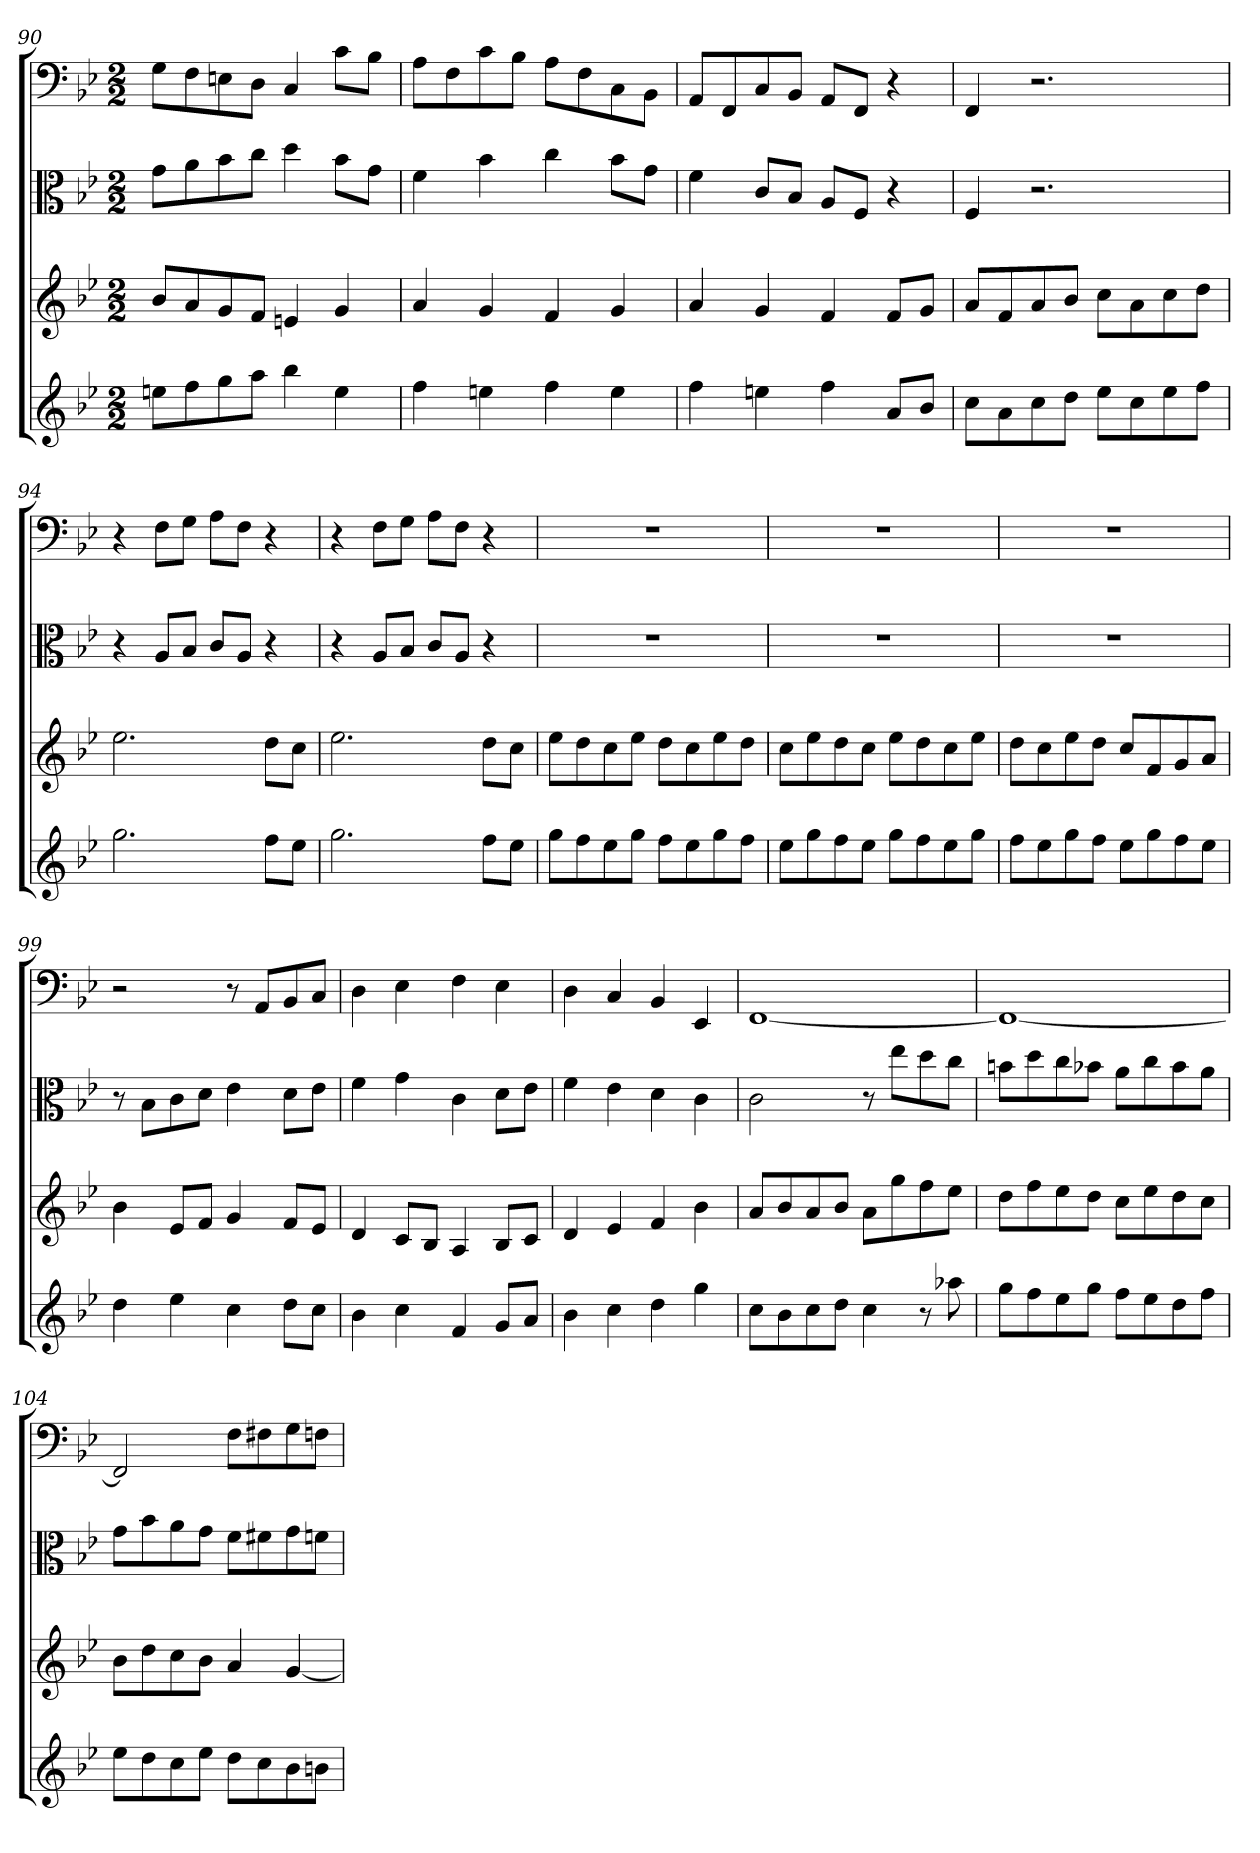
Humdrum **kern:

**kern	**kern	**kern	**kern
*part4	*part3	*part2	*part1
*staff4	*staff3	*staff2	*staff1
*	*	*clefC3	*clefF4
*k[b-e-]	*k[b-e-]	*k[b-e-]	*k[b-e-]
*B-:	*B-:	*B-:	*B-:
*M2/2	*M2/2	*M2/2	*M2/2
=90	=90	=90	=90
8eenL	8b-L	8g\L	8G\L
8ff	8a	8a\	8F\
8gg	8g	8b-\	8En\
8aaJ	8fJ	8cc\J	8D\J
4bb-	4en	4dd	4C
4ee	4g	8b-\L	8c\L
.	.	8g\J	8B-\J
=91	=91	=91	=91
4ff	4a	4f	8A\L
.	.	.	8F\
4een	4g	4b-	8c\
.	.	.	8B-\J
4ff	4f	4cc	8A\L
.	.	.	8F\
4ee	4g	8b-\L	8C\
.	.	8g\J	8BB-\J
=92	=92	=92	=92
4ff	4a	4f	8AA/L
.	.	.	8FF/
4een	4g	8c/L	8C/
.	.	8B-/J	8BB-/J
4ff	4f	8A/L	8AA/L
.	.	8F/J	8FF/J
8aL	8fL	4r	4r
8b-J	8gJ	.	.
=93	=93	=93	=93
8ccL	8aL	4F	4FF
8a	8f	.	.
8cc	8a	2.r	2.r
8ddJ	8b-J	.	.
8ee-L	8ccL	.	.
8cc	8a	.	.
8ee-	8cc	.	.
8ffJ	8ddJ	.	.
=94	=94	=94	=94
2.gg	2.ee-	4r	4r
.	.	8A/L	8F\L
.	.	8B-/J	8G\J
.	.	8c/L	8A\L
.	.	8A/J	8F\J
8ffL	8ddL	4r	4r
8ee-J	8ccJ	.	.
=95	=95	=95	=95
2.gg	2.ee-	4r	4r
.	.	8A/L	8F\L
.	.	8B-/J	8G\J
.	.	8c/L	8A\L
.	.	8A/J	8F\J
8ffL	8ddL	4r	4r
8ee-J	8ccJ	.	.
=96	=96	=96	=96
8ggL	8ee-L	1r	1r
8ff	8dd	.	.
8ee-	8cc	.	.
8ggJ	8ee-J	.	.
8ffL	8ddL	.	.
8ee-	8cc	.	.
8gg	8ee-	.	.
8ffJ	8ddJ	.	.
=97	=97	=97	=97
8ee-L	8ccL	1r	1r
8gg	8ee-	.	.
8ff	8dd	.	.
8ee-J	8ccJ	.	.
8ggL	8ee-L	.	.
8ff	8dd	.	.
8ee-	8cc	.	.
8ggJ	8ee-J	.	.
=98	=98	=98	=98
8ffL	8ddL	1r	1r
8ee-	8cc	.	.
8gg	8ee-	.	.
8ffJ	8ddJ	.	.
8ee-L	8ccL	.	.
8gg	8f	.	.
8ff	8g	.	.
8ee-J	8aJ	.	.
=99	=99	=99	=99
4dd	4b-	8r	2r
.	.	8B-\L	.
4ee-	8e-L	8c\	.
.	8fJ	8d\J	.
4cc	4g	4e-	8r
.	.	.	8AA/L
8ddL	8fL	8d\L	8BB-/
8ccJ	8e-J	8e-\J	8C/J
=100	=100	=100	=100
4b-	4d	4f	4D
4cc	8cL	4g	4E-
.	8B-J	.	.
4f	4A	4c	4F
8gL	8B-L	8d\L	4E-
8aJ	8cJ	8e-\J	.
=101	=101	=101	=101
4b-	4d	4f	4D
4cc	4e-	4e-	4C
4dd	4f	4d	4BB-
4gg	4b-	4c	4EE-
=102	=102	=102	=102
8ccL	8aL	2c	[1FF
8b-	8b-	.	.
8cc	8a	.	.
8ddJ	8b-J	.	.
4cc	8aL	8r	.
.	8gg	8ee-\L	.
8r	8ff	8dd\	.
8aa-X	8ee-J	8cc\J	.
=103	=103	=103	=103
8ggL	8ddL	8bn\L	1FF_
8ff	8ff	8dd\	.
8ee-	8ee-	8cc\	.
8ggJ	8ddJ	8b-X\J	.
8ffL	8ccL	8a\L	.
8ee-	8ee-	8cc\	.
8dd	8dd	8b-\	.
8ffJ	8ccJ	8a\J	.
=104	=104	=104	=104
8ee-L	8b-L	8g\L	2FF]
8dd	8dd	8b-\	.
8cc	8cc	8a\	.
8ee-J	8b-J	8g\J	.
8ddL	4a	8f\L	8F\L
8cc	.	8f#X\	8F#X\
8b-	[4g	8g\	8G\
8bnJ	.	8fn\J	8Fn\J
=	=	=	=
*-	*-	*-	*-
